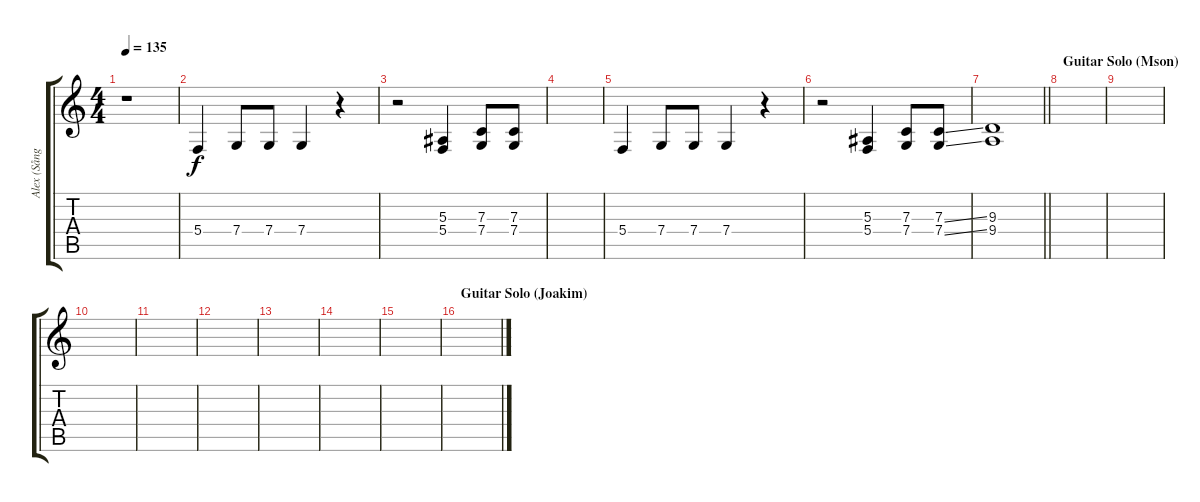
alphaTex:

\track ("Alex (Sång)" "Alex (Sång") {instrument tenorsax}
\staff {score tabs}
\tuning (D4 A3 F3 C3 G2 D2) {hide}
\ts (4 4)
\tempo 135
\clef g2
\ks c
r.1{dy f} |
5.4.4 7.4.8 7.4.8 7.4.4 r.4 |
r.2 (5.3 5.4).4 (7.3 7.4).8 (7.3 7.4).8 |
|
5.4.4 7.4.8 7.4.8 7.4.4 r.4 |
r.2 (5.3 5.4).4 (7.3 7.4).8 (7.3{ss} 7.4{ss}).8 |
\barLineRight lightlight
(9.3 9.4).1 |
\section ("" "Guitar Solo (Mson)")
|
|
|
|
|
|
|
|
\section ("" "Guitar Solo (Joakim)")
